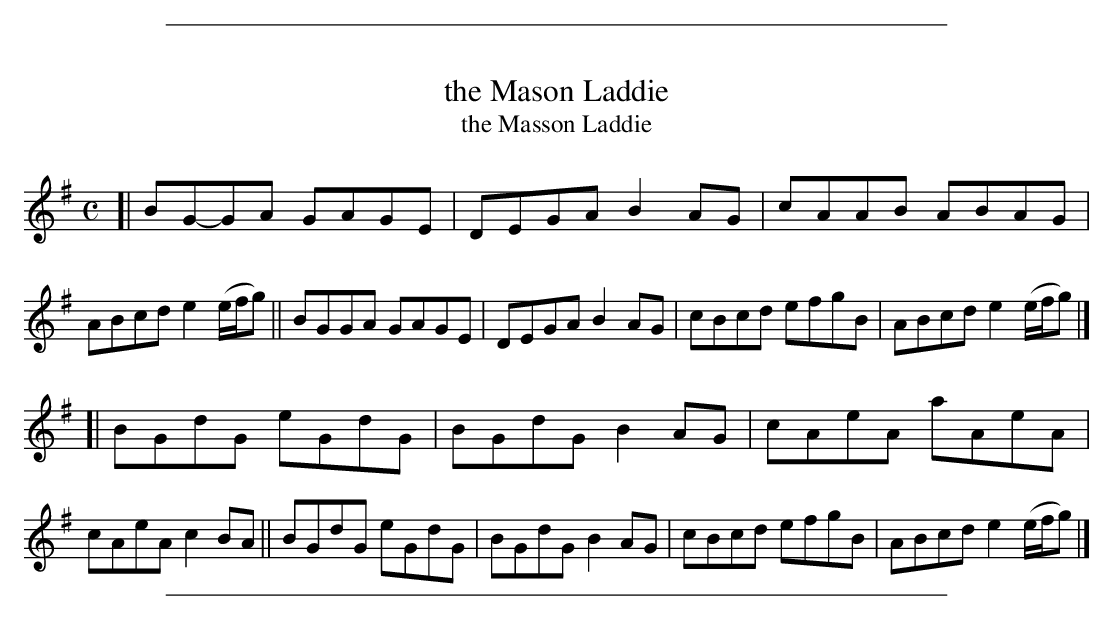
X:1
T: the Mason Laddie
T: the Masson Laddie	% in some other collections
M: C
L: 1/8
K: G
[|\
BG-GA GAGE | DEGA B2AG | cAAB ABAG | ABcd e2 (e/f/g) ||\
BGGA  GAGE | DEGA B2AG | cBcd efgB | ABcd e2 (e/f/g) |]
[|\
BGdG eGdG | BGdG B2AG | cAeA aAeA | cAeA c2BA ||\
BGdG eGdG | BGdG B2AG | cBcd efgB | ABcd e2 (e/f/g) |]
